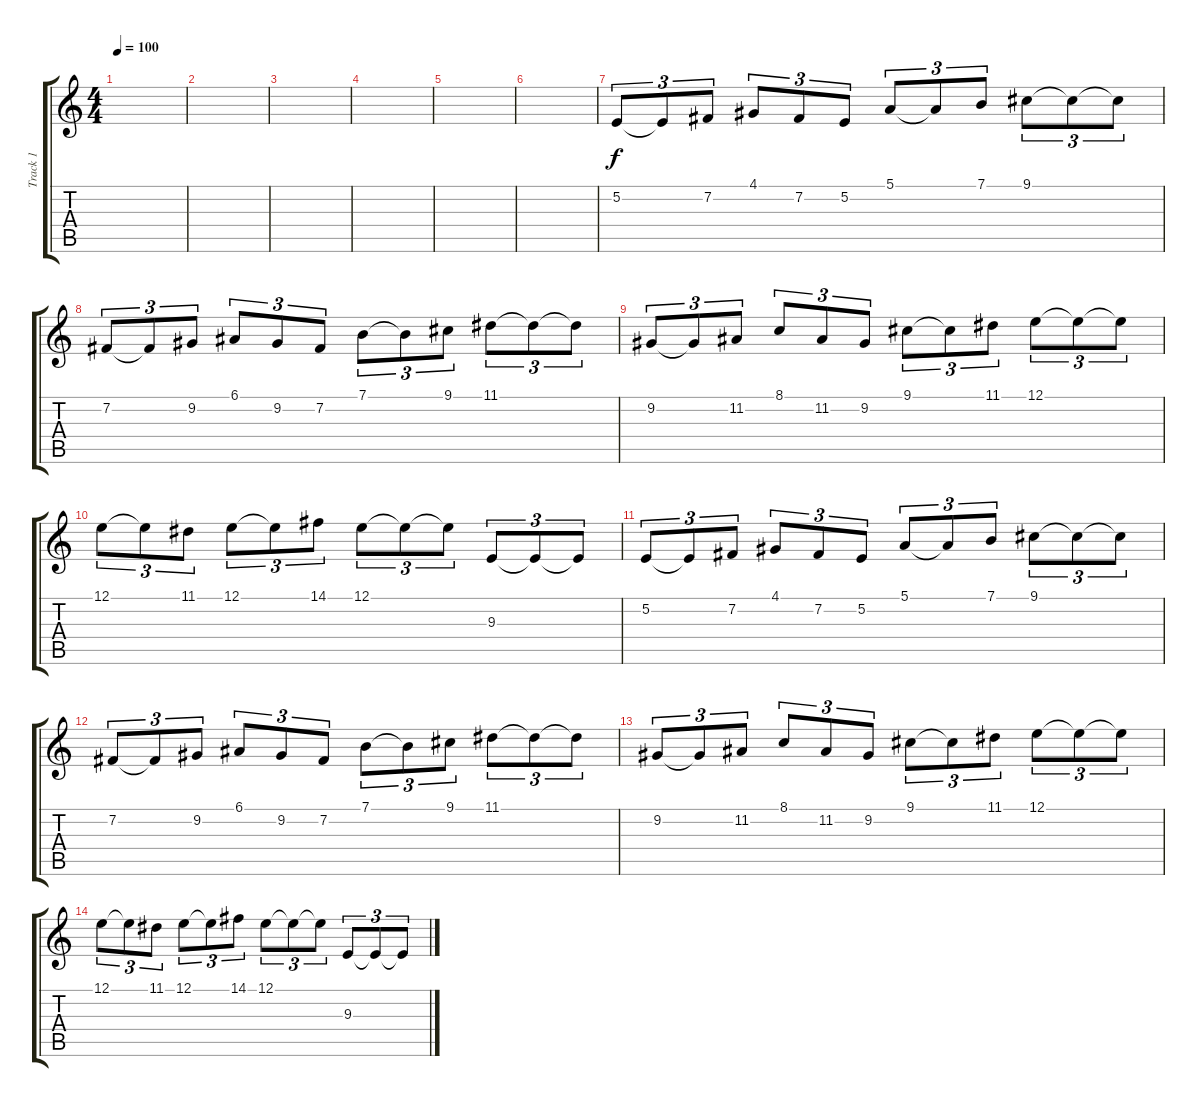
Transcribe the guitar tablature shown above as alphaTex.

\track ("Track 1" "Track 1") {instrument lead5charang}
\staff {score tabs}
\tuning (E4 B3 G3 D3 A2 E2) {hide}
\ts (4 4)
\tempo 100
\clef g2
\ks c
|
|
|
|
|
|
5.2.8{tu (3 2)} 5.2{t}.8{tu (3 2)} 7.2.8{tu (3 2)} 4.1.8{tu (3 2)} 7.2.8{tu (3 2)} 5.2.8{tu (3 2)} 5.1.8{tu (3 2)} 5.1{t}.8{tu (3 2)} 7.1.8{tu (3 2)} 9.1.8{tu (3 2)} 9.1{t}.8{tu (3 2)} 9.1{t}.8{tu (3 2)} |
7.2.8{tu (3 2)} 7.2{t}.8{tu (3 2)} 9.2.8{tu (3 2)} 6.1.8{tu (3 2)} 9.2.8{tu (3 2)} 7.2.8{tu (3 2)} 7.1.8{tu (3 2)} 7.1{t}.8{tu (3 2)} 9.1.8{tu (3 2)} 11.1.8{tu (3 2)} 11.1{t}.8{tu (3 2)} 11.1{t}.8{tu (3 2)} |
9.2.8{tu (3 2)} 9.2{t}.8{tu (3 2)} 11.2.8{tu (3 2)} 8.1.8{tu (3 2)} 11.2.8{tu (3 2)} 9.2.8{tu (3 2)} 9.1.8{tu (3 2)} 9.1{t}.8{tu (3 2)} 11.1.8{tu (3 2)} 12.1.8{tu (3 2)} 12.1{t}.8{tu (3 2)} 12.1{t}.8{tu (3 2)} |
12.1.8{tu (3 2)} 12.1{t}.8{tu (3 2)} 11.1.8{tu (3 2)} 12.1.8{tu (3 2)} 12.1{t}.8{tu (3 2)} 14.1.8{tu (3 2)} 12.1.8{tu (3 2)} 12.1{t}.8{tu (3 2)} 12.1{t}.8{tu (3 2)} 9.3.8{tu (3 2)} 9.3{t}.8{tu (3 2)} 9.3{t}.8{tu (3 2)} |
5.2.8{tu (3 2)} 5.2{t}.8{tu (3 2)} 7.2.8{tu (3 2)} 4.1.8{tu (3 2)} 7.2.8{tu (3 2)} 5.2.8{tu (3 2)} 5.1.8{tu (3 2)} 5.1{t}.8{tu (3 2)} 7.1.8{tu (3 2)} 9.1.8{tu (3 2)} 9.1{t}.8{tu (3 2)} 9.1{t}.8{tu (3 2)} |
7.2.8{tu (3 2)} 7.2{t}.8{tu (3 2)} 9.2.8{tu (3 2)} 6.1.8{tu (3 2)} 9.2.8{tu (3 2)} 7.2.8{tu (3 2)} 7.1.8{tu (3 2)} 7.1{t}.8{tu (3 2)} 9.1.8{tu (3 2)} 11.1.8{tu (3 2)} 11.1{t}.8{tu (3 2)} 11.1{t}.8{tu (3 2)} |
9.2.8{tu (3 2)} 9.2{t}.8{tu (3 2)} 11.2.8{tu (3 2)} 8.1.8{tu (3 2)} 11.2.8{tu (3 2)} 9.2.8{tu (3 2)} 9.1.8{tu (3 2)} 9.1{t}.8{tu (3 2)} 11.1.8{tu (3 2)} 12.1.8{tu (3 2)} 12.1{t}.8{tu (3 2)} 12.1{t}.8{tu (3 2)} |
12.1.8{tu (3 2)} 12.1{t}.8{tu (3 2)} 11.1.8{tu (3 2)} 12.1.8{tu (3 2)} 12.1{t}.8{tu (3 2)} 14.1.8{tu (3 2)} 12.1.8{tu (3 2)} 12.1{t}.8{tu (3 2)} 12.1{t}.8{tu (3 2)} 9.3.8{tu (3 2)} 9.3{t}.8{tu (3 2)} 9.3{t}.8{tu (3 2)}
